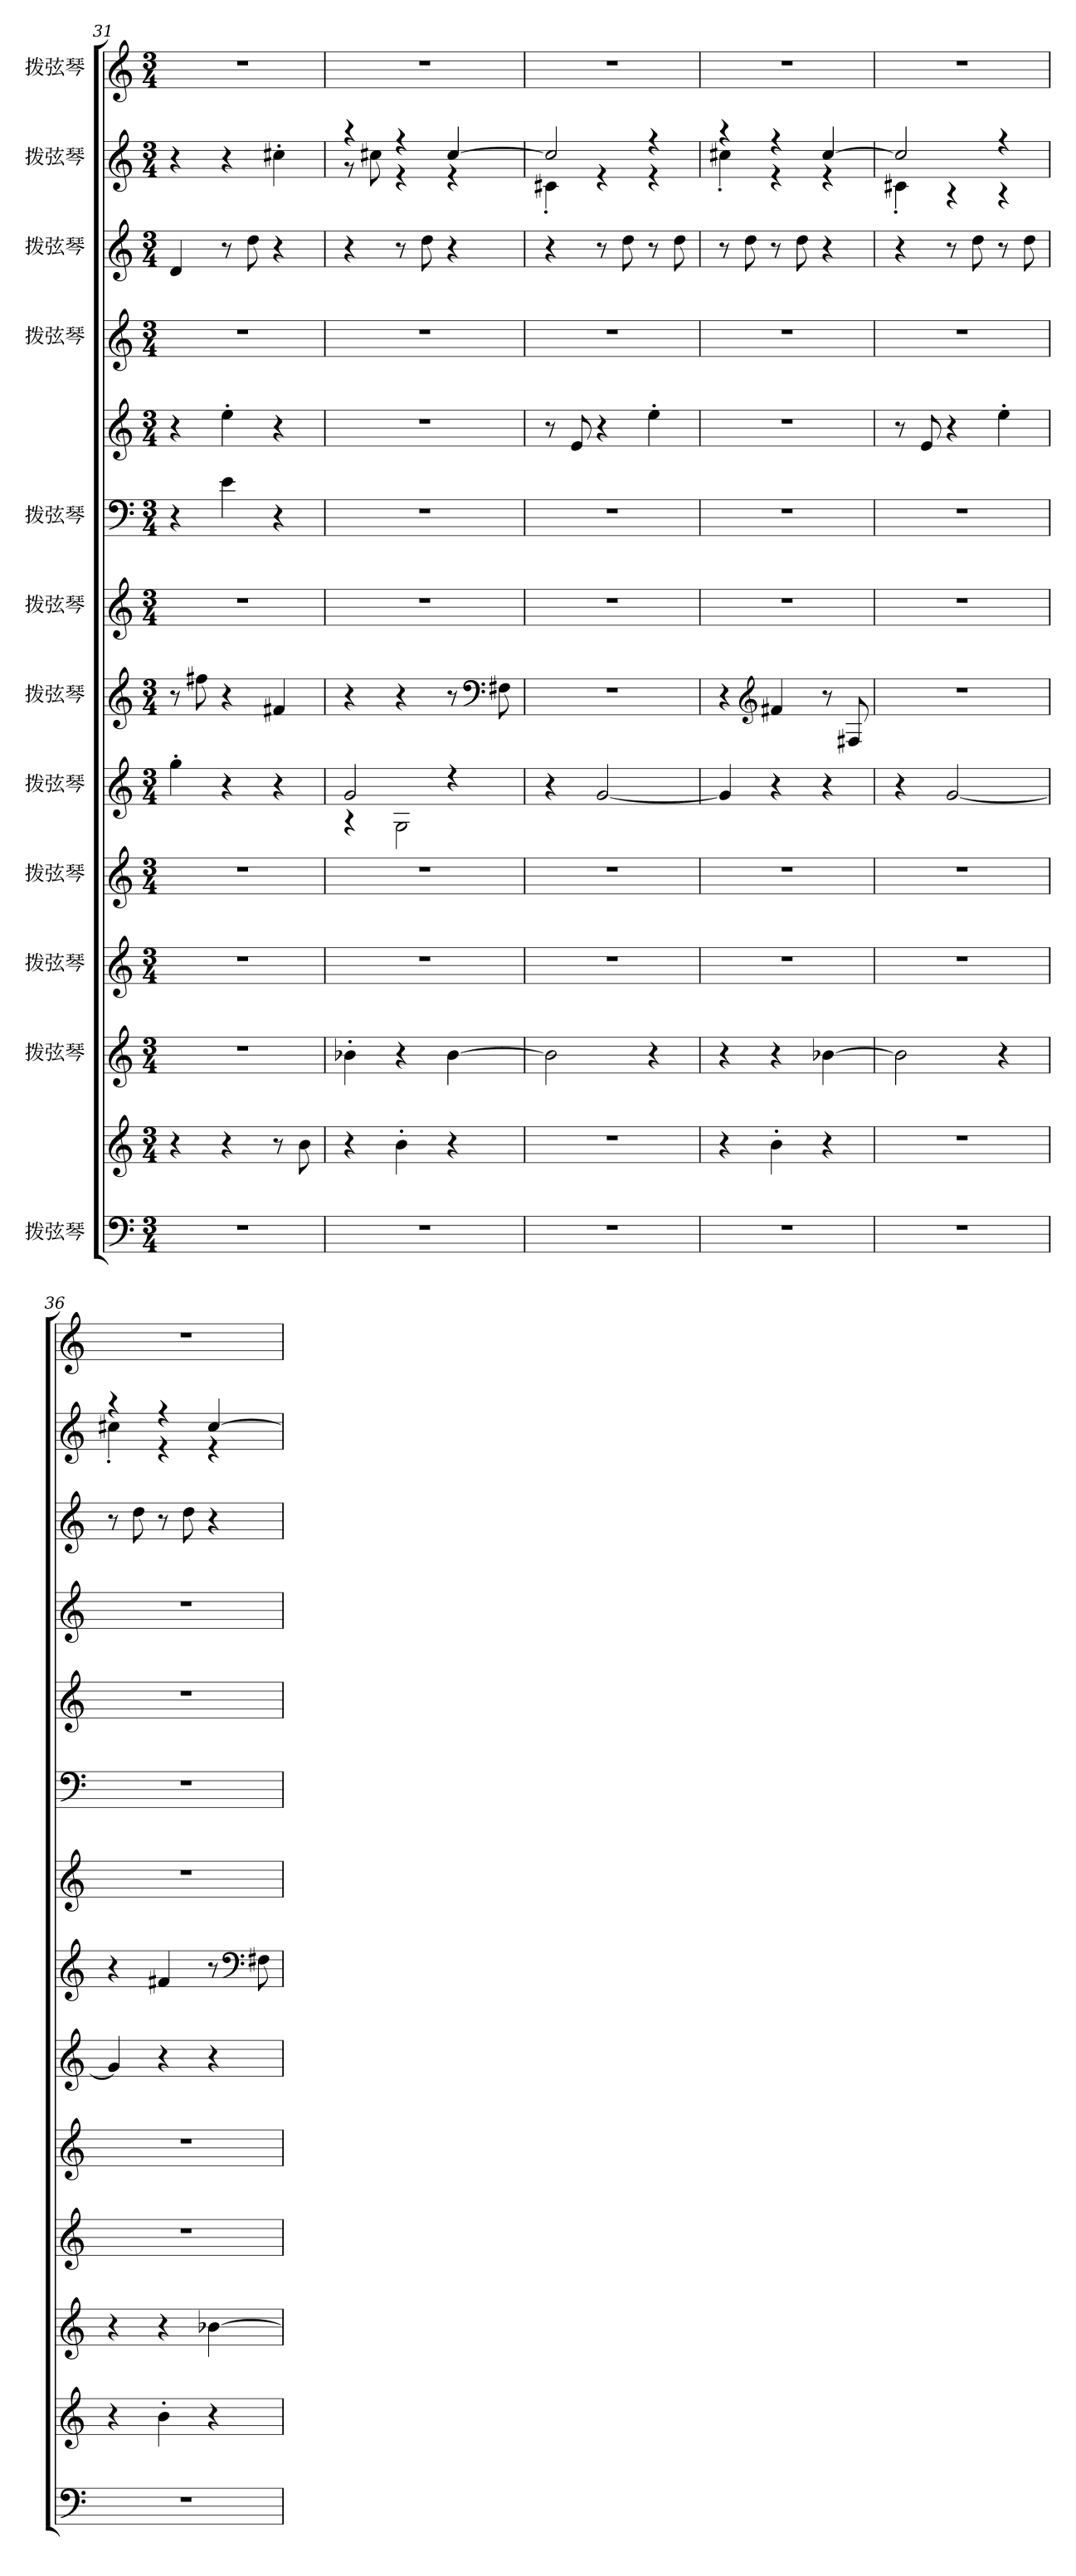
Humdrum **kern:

**kern	**kern	**kern	**kern	**kern	**kern	**kern	**kern	**kern	**kern	**kern	**kern	**kern	**kern
*part12	*part12	*part11	*part10	*part9	*part8	*part7	*part6	*part5	*part5	*part4	*part3	*part2	*part1
*staff14	*staff13	*staff12	*staff11	*staff10	*staff9	*staff8	*staff7	*staff6	*staff5	*staff4	*staff3	*staff2	*staff1
*I"拨弦琴	*	*I"拨弦琴	*I"拨弦琴	*I"拨弦琴	*I"拨弦琴	*I"拨弦琴	*I"拨弦琴	*I"拨弦琴	*	*I"拨弦琴	*I"拨弦琴	*I"拨弦琴	*I"拨弦琴
*clefF4	*clefG2	*clefG2	*clefG2	*clefG2	*clefG2	*clefG2	*clefG2	*clefF4	*clefG2	*clefG2	*clefG2	*clefG2	*clefG2
*k[]	*k[]	*k[]	*k[]	*k[]	*k[]	*k[]	*k[]	*k[]	*k[]	*k[]	*k[]	*k[]	*k[]
*M3/4	*M3/4	*M3/4	*M3/4	*M3/4	*M3/4	*M3/4	*M3/4	*M3/4	*M3/4	*M3/4	*M3/4	*M3/4	*M3/4
=31	=31	=31	=31	=31	=31	=31	=31	=31	=31	=31	=31	=31	=31
2.r	4r	2.r	2.r	2.r	4gg'\	8r	2.r	4r	4r	2.r	4d/	4r	2.r
.	.	.	.	.	.	8ff#X\	.	.	.	.	.	.	.
.	4r	.	.	.	4r	4r	.	4e\	4ee'\	.	8r	4r	.
.	.	.	.	.	.	.	.	.	.	.	8dd\	.	.
.	8r	.	.	.	4r	4f#X/	.	4r	4r	.	4r	4cc#X'\	.
.	8b\	.	.	.	.	.	.	.	.	.	.	.	.
=32	=32	=32	=32	=32	=32	=32	=32	=32	=32	=32	=32	=32	=32
*	*	*	*	*	*^	*	*	*	*	*	*	*^	*
2.r	4r	4b-X'\	2.r	2.r	2g/	4r	4r	2.r	2.r	2.r	2.r	4r	4r	8r	2.r
.	.	.	.	.	.	.	.	.	.	.	.	.	.	8cc#X\	.
.	4b'\	4r	.	.	.	2G\	4r	.	.	.	.	8r	4r	4r	.
.	.	.	.	.	.	.	.	.	.	.	.	8dd\	.	.	.
.	4r	[4b-\	.	.	4r	.	8r	.	.	.	.	4r	[4cc#/	4r	.
*	*	*	*	*	*	*	*clefF4	*	*	*	*	*	*	*	*
.	.	.	.	.	.	.	8F#X\	.	.	.	.	.	.	.	.
*	*	*	*	*	*v	*v	*	*	*	*	*	*	*	*	*
!!LO:PB:g=z
=33	=33	=33	=33	=33	=33	=33	=33	=33	=33	=33	=33	=33	=33	=33
2.r	2.r	2b-\]	2.r	2.r	4r	2.r	2.r	2.r	8r	2.r	4r	2cc#/]	4c#X'\	2.r
.	.	.	.	.	.	.	.	.	8e/	.	.	.	.	.
.	.	.	.	.	[2g/	.	.	.	4r	.	8r	.	4r	.
.	.	.	.	.	.	.	.	.	.	.	8dd\	.	.	.
.	.	4r	.	.	.	.	.	.	4ee'\	.	8r	4r	4r	.
.	.	.	.	.	.	.	.	.	.	.	8dd\	.	.	.
=34	=34	=34	=34	=34	=34	=34	=34	=34	=34	=34	=34	=34	=34	=34
2.r	4r	4r	2.r	2.r	4g/]	4r	2.r	2.r	2.r	2.r	8r	4r	4cc#X'\	2.r
.	.	.	.	.	.	.	.	.	.	.	8dd\	.	.	.
*	*	*	*	*	*	*clefG2	*	*	*	*	*	*	*	*
.	4b'\	4r	.	.	4r	4f#X/	.	.	.	.	8r	4r	4r	.
.	.	.	.	.	.	.	.	.	.	.	8dd\	.	.	.
.	4r	[4b-X\	.	.	4r	8r	.	.	.	.	4r	[4cc#/	4r	.
.	.	.	.	.	.	8F#X/	.	.	.	.	.	.	.	.
=35	=35	=35	=35	=35	=35	=35	=35	=35	=35	=35	=35	=35	=35	=35
2.r	2.r	2b-\]	2.r	2.r	4r	2.r	2.r	2.r	8r	2.r	4r	2cc#/]	4c#X'\	2.r
.	.	.	.	.	.	.	.	.	8e/	.	.	.	.	.
.	.	.	.	.	[2g/	.	.	.	4r	.	8r	.	4r	.
.	.	.	.	.	.	.	.	.	.	.	8dd\	.	.	.
.	.	4r	.	.	.	.	.	.	4ee'\	.	8r	4r	4r	.
.	.	.	.	.	.	.	.	.	.	.	8dd\	.	.	.
=36	=36	=36	=36	=36	=36	=36	=36	=36	=36	=36	=36	=36	=36	=36
2.r	4r	4r	2.r	2.r	4g/]	4r	2.r	2.r	2.r	2.r	8r	4r	4cc#X'\	2.r
.	.	.	.	.	.	.	.	.	.	.	8dd\	.	.	.
.	4b'\	4r	.	.	4r	4f#X/	.	.	.	.	8r	4r	4r	.
.	.	.	.	.	.	.	.	.	.	.	8dd\	.	.	.
.	4r	[4b-X\	.	.	4r	8r	.	.	.	.	4r	[4cc#/	4r	.
*	*	*	*	*	*	*clefF4	*	*	*	*	*	*	*	*
.	.	.	.	.	.	8F#X\	.	.	.	.	.	.	.	.
*	*	*	*	*	*	*	*	*	*	*	*	*v	*v	*
=	=	=	=	=	=	=	=	=	=	=	=	=	=
*-	*-	*-	*-	*-	*-	*-	*-	*-	*-	*-	*-	*-	*-
